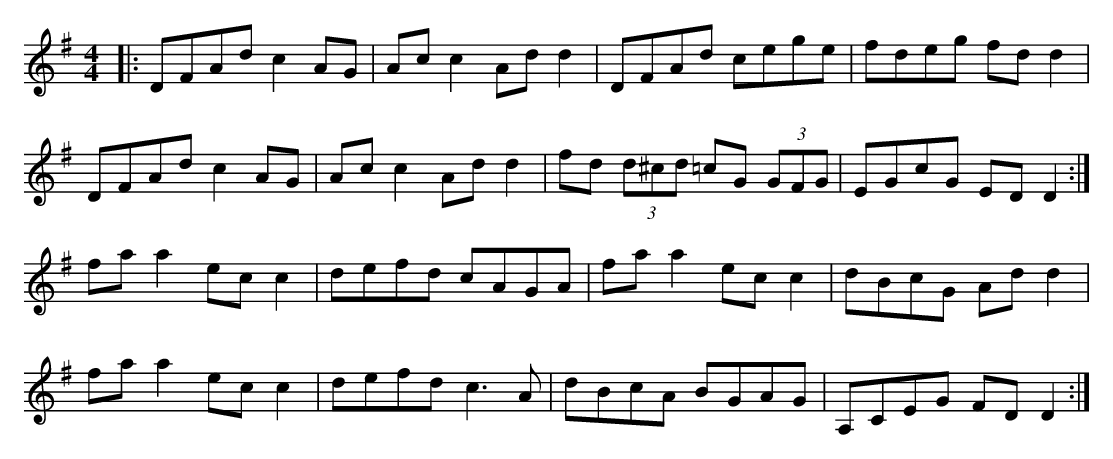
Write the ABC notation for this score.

X:1
M:4/4
K:Dmix
|:DFAd c2 AG|Ac c2 Ad d2|DFAd cege|fdeg fd d2|
DFAd c2 AG|Ac c2 Ad d2|fd (3d^cd =cG (3GFG|EGcG ED D2:|
fa a2 ec c2|defd cAGA|fa a2 ec c2|dBcG Ad d2|
fa a2 ec c2|defd c3 A|dBcA BGAG|A,CEG FD D2:|
